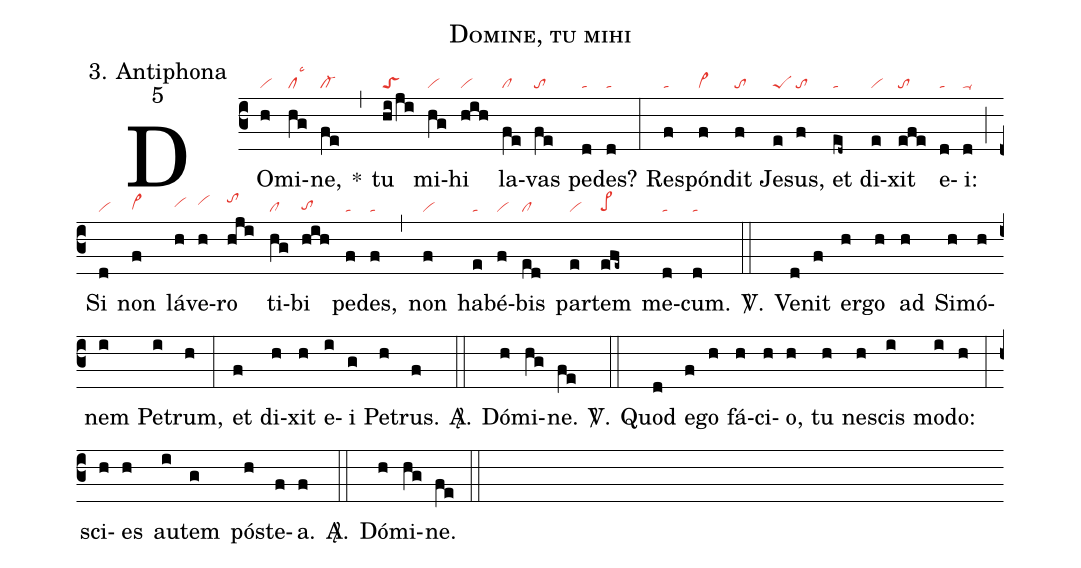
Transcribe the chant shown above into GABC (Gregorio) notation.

name: Domine, tu mihi;
office-part: 3. Antiphona;
mode: 5;
nabc-lines: 1;
%%
(c3)
DO(h|vi)mi(hg|cllsc3)ne,(fe|cl-) *(,)
tu(hi/ji|toS) mi(hg|vi)hi(hih|vi) la(fe|cl)vas(fe|to) pe(d|ta)des?(d|ta) (:)
Re(f|ta)spón(f|vi>)dit(f|to) Je(e|peS)sus,(f|to) et(ed~|ta) di(e|vi)xit(efe|to) e(d|ta)i:(d|ta-) (;)
Si(d|vi) non(f|vi>hg) lá(h|vihh)ve(h|vihi)ro(hji|tohj) ti(hg|cl)bi(hih|tohg) pe(f|ta)des,(f|ta) (,)
non(f|vi) ha(e|ta)bé(f|vi)bis(ed|cl) par(e|vi)tem(efe~|pe>hg) me(d|ta)cum.(d|ta) <sp>V/</sp>.(::)
Ve(d)nit(f) er(h)go(h) ad(h) Si(h)mó(h)nem(i) Pe(i)trum,(h) (:)
et(f) di(h)xit(h) e(i)i(g) Pe(h)trus.(f) <sp>A/</sp>.(::)
Dó(h)mi(hg)ne.(fe) <sp>V/</sp>.(::)
Quod(d) e(f)go(h) fá(h)ci(h)o,(h) tu(h) ne(h)scis(i) mo(i)do:(h) (:)
sci(h)es(h) au(i)tem(g) pós(h)te(f)a.(f) <sp>A/</sp>.(::)
Dó(h)mi(hg)ne.(fe) (::)
